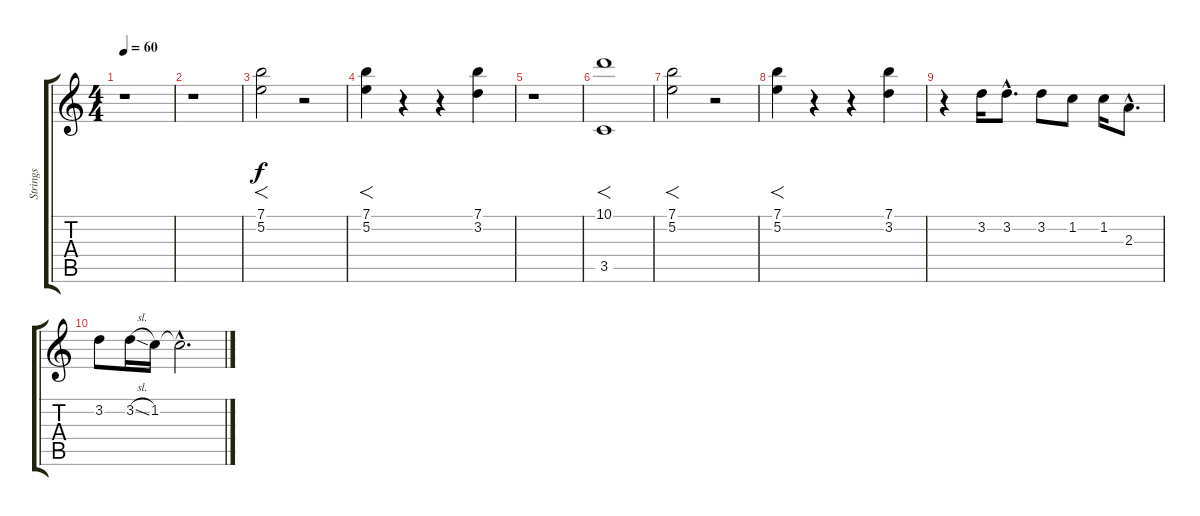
\track ("Strings" "Strings") {instrument stringensemble1}
\staff {score tabs}
\tuning (E5 B4 G4 D4 A3 E3) {hide}
\ts (4 4)
\tempo 60
\clef g2
\ks c
r.1{dy f} |
r.1 |
(7.1 5.2).2{f} r.2 |
(7.1 5.2).4{f} r.4 r.4 (7.1 3.2).4 |
r.1 |
(10.1 3.5).1{f} |
(7.1 5.2).2{f} r.2 |
(7.1 5.2).4{f} r.4 r.4 (7.1 3.2).4 |
r.4 3.2.16 3.2{hac}.8{d} 3.2.8 1.2.8 1.2.16 2.3{hac}.8{d} |
3.2.8{volume 0} 3.2{sl}.16 1.2.16 1.2{hac t}.2{d}
